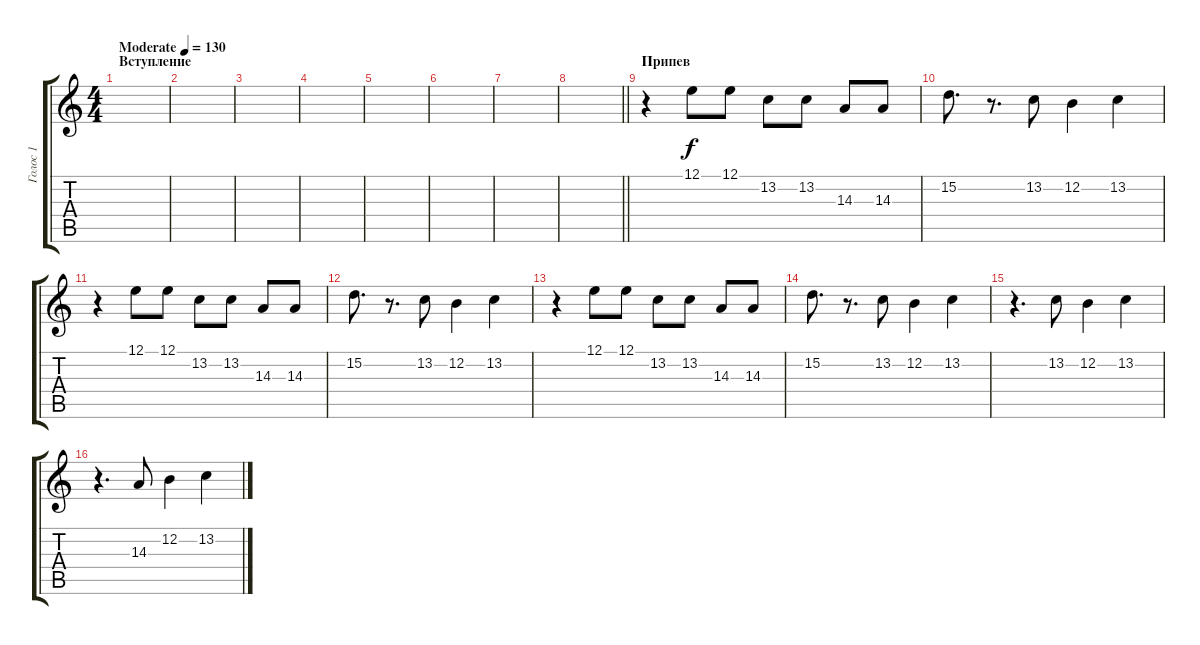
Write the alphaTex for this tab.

\track ("Голос 1" "Голос 1") {instrument choiraahs}
\staff {score tabs}
\tuning (E4 B3 G3 D3 A2 D2) {hide}
\ts (4 4)
\section ("" "Вступление")
\tempo (130 "Moderate")
\clef g2
\ks c
|
|
|
|
|
|
|
\barLineRight lightlight
|
\section ("" "Припев")
r.4 12.1.8 12.1.8 13.2.8 13.2.8 14.3.8 14.3.8 |
15.2.8{d} r.8{d} 13.2.8 12.2.4 13.2.4 |
r.4 12.1.8 12.1.8 13.2.8 13.2.8 14.3.8 14.3.8 |
15.2.8{d} r.8{d} 13.2.8 12.2.4 13.2.4 |
r.4 12.1.8 12.1.8 13.2.8 13.2.8 14.3.8 14.3.8 |
15.2.8{d} r.8{d} 13.2.8 12.2.4 13.2.4 |
r.4{d} 13.2.8 12.2.4 13.2.4 |
r.4{d} 14.3.8 12.2.4 13.2.4
